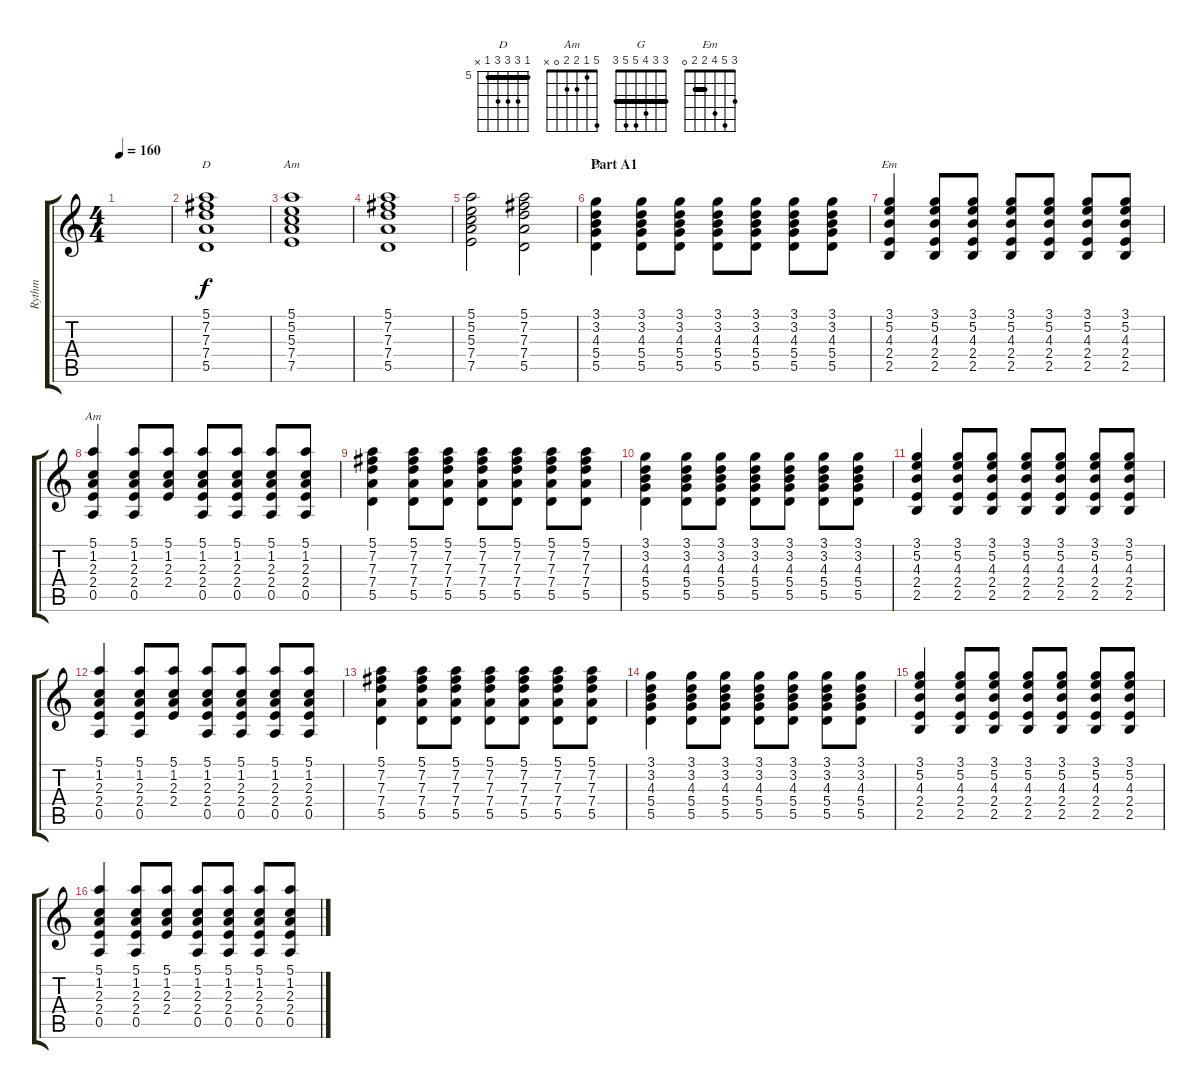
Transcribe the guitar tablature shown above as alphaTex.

\track ("Rythm" "Rythm") {instrument acousticguitarnylon}
\staff {score tabs}
\tuning (E4 B3 G3 D3 A2 E2) {hide}
\chord ("D" 5 7 7 7 5 x) {firstfret 5 barre 5}
\chord ("Am" 5 5 5 7 7 5) {firstfret 5 barre 5}
\chord ("G" 3 3 4 5 5 3) {barre 3}
\chord ("Em" 3 5 4 2 2 0) {barre 2}
\chord ("Am" 5 1 2 2 0 x)
\ts (4 4)
\tempo 160
\clef g2
\ks c
|
(5.1 7.2 7.3 7.4 5.5).1{ch "D"} |
(5.1 5.2 5.3 7.4 7.5).1{ch "Am"} |
(5.1 7.2 7.3 7.4 5.5).1 |
(5.1 5.2 5.3 7.4 7.5).2 (5.1 7.2 7.3 7.4 5.5).2 |
\section ("" "Part A1")
(3.1 3.2 4.3 5.4 5.5).4{ch "G"} (3.1 3.2 4.3 5.4 5.5).8 (3.1 3.2 4.3 5.4 5.5).8 (3.1 3.2 4.3 5.4 5.5).8 (3.1 3.2 4.3 5.4 5.5).8 (3.1 3.2 4.3 5.4 5.5).8 (3.1 3.2 4.3 5.4 5.5).8 |
(3.1 5.2 4.3 2.4 2.5).4{ch "Em"} (3.1 5.2 4.3 2.4 2.5).8 (3.1 5.2 4.3 2.4 2.5).8 (3.1 5.2 4.3 2.4 2.5).8 (3.1 5.2 4.3 2.4 2.5).8 (3.1 5.2 4.3 2.4 2.5).8 (3.1 5.2 4.3 2.4 2.5).8 |
(5.1 1.2 2.3 2.4 0.5).4{ch "Am"} (5.1 1.2 2.3 2.4 0.5).8 (5.1 1.2 2.3 2.4).8 (5.1 1.2 2.3 2.4 0.5).8 (5.1 1.2 2.3 2.4 0.5).8 (5.1 1.2 2.3 2.4 0.5).8 (5.1 1.2 2.3 2.4 0.5).8 |
(5.1 7.2 7.3 7.4 5.5).4 (5.1 7.2 7.3 7.4 5.5).8 (5.1 7.2 7.3 7.4 5.5).8 (5.1 7.2 7.3 7.4 5.5).8 (5.1 7.2 7.3 7.4 5.5).8 (5.1 7.2 7.3 7.4 5.5).8 (5.1 7.2 7.3 7.4 5.5).8 |
(3.1 3.2 4.3 5.4 5.5).4 (3.1 3.2 4.3 5.4 5.5).8 (3.1 3.2 4.3 5.4 5.5).8 (3.1 3.2 4.3 5.4 5.5).8 (3.1 3.2 4.3 5.4 5.5).8 (3.1 3.2 4.3 5.4 5.5).8 (3.1 3.2 4.3 5.4 5.5).8 |
(3.1 5.2 4.3 2.4 2.5).4 (3.1 5.2 4.3 2.4 2.5).8 (3.1 5.2 4.3 2.4 2.5).8 (3.1 5.2 4.3 2.4 2.5).8 (3.1 5.2 4.3 2.4 2.5).8 (3.1 5.2 4.3 2.4 2.5).8 (3.1 5.2 4.3 2.4 2.5).8 |
(5.1 1.2 2.3 2.4 0.5).4 (5.1 1.2 2.3 2.4 0.5).8 (5.1 1.2 2.3 2.4).8 (5.1 1.2 2.3 2.4 0.5).8 (5.1 1.2 2.3 2.4 0.5).8 (5.1 1.2 2.3 2.4 0.5).8 (5.1 1.2 2.3 2.4 0.5).8 |
(5.1 7.2 7.3 7.4 5.5).4 (5.1 7.2 7.3 7.4 5.5).8 (5.1 7.2 7.3 7.4 5.5).8 (5.1 7.2 7.3 7.4 5.5).8 (5.1 7.2 7.3 7.4 5.5).8 (5.1 7.2 7.3 7.4 5.5).8 (5.1 7.2 7.3 7.4 5.5).8 |
(3.1 3.2 4.3 5.4 5.5).4 (3.1 3.2 4.3 5.4 5.5).8 (3.1 3.2 4.3 5.4 5.5).8 (3.1 3.2 4.3 5.4 5.5).8 (3.1 3.2 4.3 5.4 5.5).8 (3.1 3.2 4.3 5.4 5.5).8 (3.1 3.2 4.3 5.4 5.5).8 |
(3.1 5.2 4.3 2.4 2.5).4 (3.1 5.2 4.3 2.4 2.5).8 (3.1 5.2 4.3 2.4 2.5).8 (3.1 5.2 4.3 2.4 2.5).8 (3.1 5.2 4.3 2.4 2.5).8 (3.1 5.2 4.3 2.4 2.5).8 (3.1 5.2 4.3 2.4 2.5).8 |
(5.1 1.2 2.3 2.4 0.5).4 (5.1 1.2 2.3 2.4 0.5).8 (5.1 1.2 2.3 2.4).8 (5.1 1.2 2.3 2.4 0.5).8 (5.1 1.2 2.3 2.4 0.5).8 (5.1 1.2 2.3 2.4 0.5).8 (5.1 1.2 2.3 2.4 0.5).8
